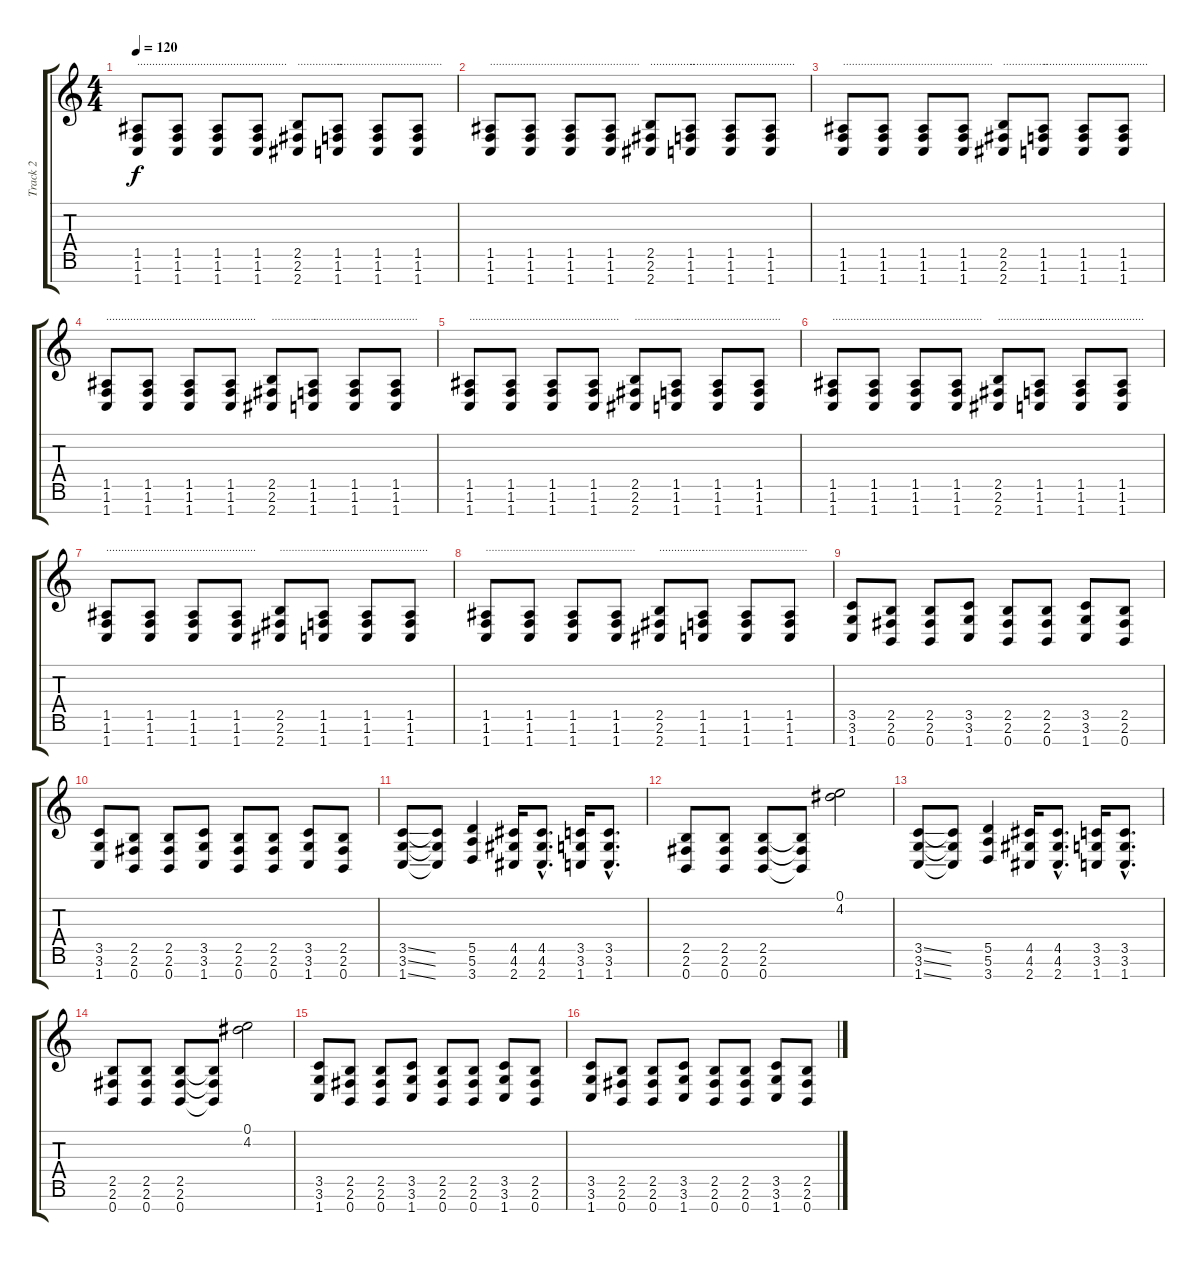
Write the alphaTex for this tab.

\track ("Track 2" "Track 2") {instrument distortionguitar}
\staff {score tabs}
\tuning (E4 B3 G3 D3 A2 E2 B1) {hide}
\ts (4 4)
\tempo 120
\clef g2
\ks c
(1.5 1.6 1.7).8{txt ".................................................." dy f instrument electricguitarmuted} (1.5 1.6 1.7).8 (1.5 1.6 1.7).8 (1.5 1.6 1.7).8 (2.5 2.6 2.7).8{txt "..............."} (1.5 1.6 1.7).8{txt "..................................."} (1.5 1.6 1.7).8 (1.5 1.6 1.7).8 |
(1.5 1.6 1.7).8{txt ".................................................." instrument electricguitarmuted} (1.5 1.6 1.7).8 (1.5 1.6 1.7).8 (1.5 1.6 1.7).8 (2.5 2.6 2.7).8{txt "..............."} (1.5 1.6 1.7).8{txt "..................................."} (1.5 1.6 1.7).8 (1.5 1.6 1.7).8 |
(1.5 1.6 1.7).8{txt ".................................................." instrument electricguitarmuted} (1.5 1.6 1.7).8 (1.5 1.6 1.7).8 (1.5 1.6 1.7).8 (2.5 2.6 2.7).8{txt "..............."} (1.5 1.6 1.7).8{txt "..................................."} (1.5 1.6 1.7).8 (1.5 1.6 1.7).8 |
(1.5 1.6 1.7).8{txt ".................................................." instrument electricguitarmuted} (1.5 1.6 1.7).8 (1.5 1.6 1.7).8 (1.5 1.6 1.7).8 (2.5 2.6 2.7).8{txt "..............."} (1.5 1.6 1.7).8{txt "..................................."} (1.5 1.6 1.7).8 (1.5 1.6 1.7).8 |
(1.5 1.6 1.7).8{txt ".................................................." instrument electricguitarmuted} (1.5 1.6 1.7).8 (1.5 1.6 1.7).8 (1.5 1.6 1.7).8 (2.5 2.6 2.7).8{txt "..............."} (1.5 1.6 1.7).8{txt "..................................."} (1.5 1.6 1.7).8 (1.5 1.6 1.7).8 |
(1.5 1.6 1.7).8{txt ".................................................." instrument electricguitarmuted} (1.5 1.6 1.7).8 (1.5 1.6 1.7).8 (1.5 1.6 1.7).8 (2.5 2.6 2.7).8{txt "..............."} (1.5 1.6 1.7).8{txt "..................................."} (1.5 1.6 1.7).8 (1.5 1.6 1.7).8 |
(1.5 1.6 1.7).8{txt ".................................................." instrument electricguitarmuted} (1.5 1.6 1.7).8 (1.5 1.6 1.7).8 (1.5 1.6 1.7).8 (2.5 2.6 2.7).8{txt "..............."} (1.5 1.6 1.7).8{txt "..................................."} (1.5 1.6 1.7).8 (1.5 1.6 1.7).8 |
(1.5 1.6 1.7).8{txt ".................................................." instrument electricguitarmuted} (1.5 1.6 1.7).8 (1.5 1.6 1.7).8 (1.5 1.6 1.7).8 (2.5 2.6 2.7).8{txt "..............."} (1.5 1.6 1.7).8{txt "..................................."} (1.5 1.6 1.7).8 (1.5 1.6 1.7).8 |
(3.5 3.6 1.7).8{instrument distortionguitar} (2.5 2.6 0.7).8 (2.5 2.6 0.7).8 (3.5 3.6 1.7).8 (2.5 2.6 0.7).8 (2.5 2.6 0.7).8 (3.5 3.6 1.7).8 (2.5 2.6 0.7).8 |
(3.5 3.6 1.7).8 (2.5 2.6 0.7).8 (2.5 2.6 0.7).8 (3.5 3.6 1.7).8 (2.5 2.6 0.7).8 (2.5 2.6 0.7).8 (3.5 3.6 1.7).8 (2.5 2.6 0.7).8 |
(3.5{ss} 3.6{ss} 1.7{ss}).8 (3.5{t} 3.6{t} 1.7{t}).8 (5.5 5.6 3.7).4 (4.5 4.6 2.7).16 (4.5{hac} 4.6{hac} 2.7{hac}).8{d} (3.5 3.6 1.7).16 (3.5{hac} 3.6{hac} 1.7{hac}).8{d} |
(2.5 2.6 0.7).8 (2.5 2.6 0.7).8 (2.5 2.6 0.7).8 (2.5{t} 2.6{t} 0.7{t}).8 (0.1 4.2).2 |
(3.5{ss} 3.6{ss} 1.7{ss}).8 (3.5{t} 3.6{t} 1.7{t}).8 (5.5 5.6 3.7).4 (4.5 4.6 2.7).16 (4.5{hac} 4.6{hac} 2.7{hac}).8{d} (3.5 3.6 1.7).16 (3.5{hac} 3.6{hac} 1.7{hac}).8{d} |
(2.5 2.6 0.7).8 (2.5 2.6 0.7).8 (2.5 2.6 0.7).8 (2.5{t} 2.6{t} 0.7{t}).8 (0.1 4.2).2 |
(3.5 3.6 1.7).8 (2.5 2.6 0.7).8 (2.5 2.6 0.7).8 (3.5 3.6 1.7).8 (2.5 2.6 0.7).8 (2.5 2.6 0.7).8 (3.5 3.6 1.7).8 (2.5 2.6 0.7).8 |
(3.5 3.6 1.7).8 (2.5 2.6 0.7).8 (2.5 2.6 0.7).8 (3.5 3.6 1.7).8 (2.5 2.6 0.7).8 (2.5 2.6 0.7).8 (3.5 3.6 1.7).8 (2.5 2.6 0.7).8
